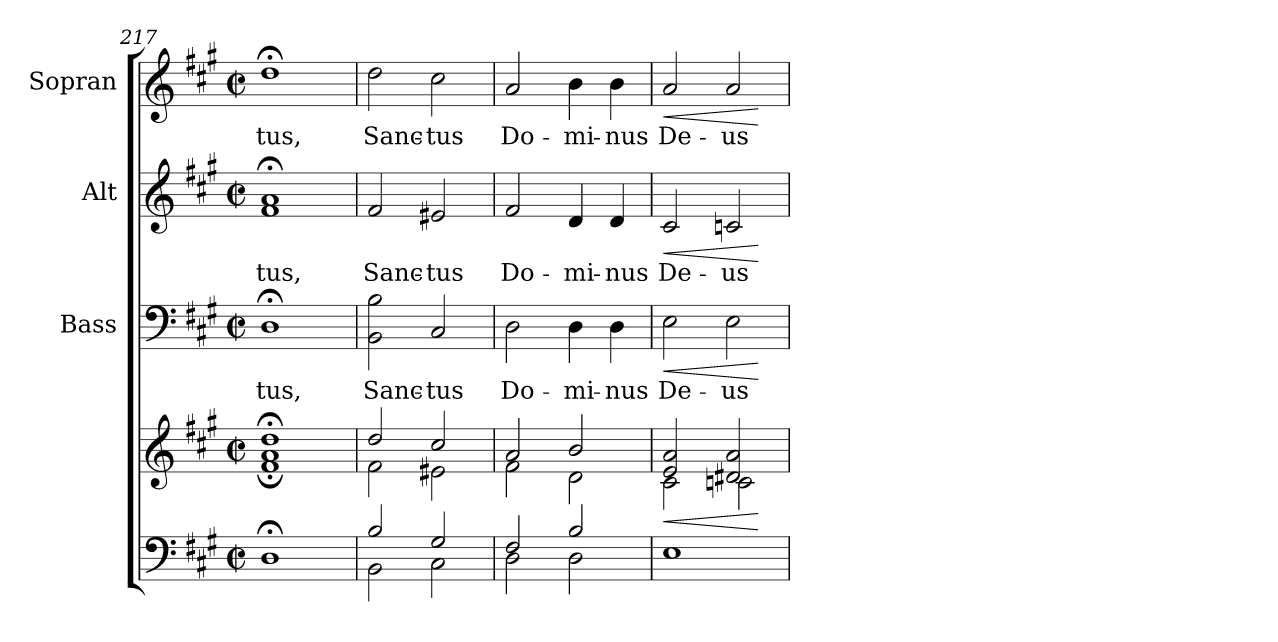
**kern	**kern	**dynam	**kern	**text	**dynam	**kern	**text	**dynam	**kern	**text	**dynam
*part4	*part4	*part4	*part3	*part3	*part3	*part2	*part2	*part2	*part1	*part1	*part1
*staff5	*staff4	*staff4/5	*staff3	*staff3	*staff3	*staff2	*staff2	*staff2	*staff1	*staff1	*staff1
*	*	*	*I"Bass	*	*	*I"Alt	*	*	*I"Sopran	*	*
*	*	*	*I'B.	*	*	*I'A.	*	*	*I'S.	*	*
*clefF4	*clefG2	*	*clefF4	*	*	*clefG2	*	*	*clefG2	*	*
*k[f#c#g#]	*k[f#c#g#]	*	*k[f#c#g#]	*	*	*k[f#c#g#]	*	*	*k[f#c#g#]	*	*
*A:	*A:	*	*A:	*	*	*A:	*	*	*A:	*	*
*M2/2	*M2/2	*	*M2/2	*	*	*M2/2	*	*	*M2/2	*	*
*met(c|)	*met(c|)	*	*met(c|)	*	*	*met(c|)	*	*	*met(c|)	*	*
=217	=217	=217	=217	=217	=217	=217	=217	=217	=217	=217	=217
*	*^	*	*	*	*	*	*	*	*	*	*
!	!	!	!	!	!LO:LY:b	!	!	!LO:LY:b	!	!	!LO:LY:b	!
1D;<	1dd;<	1f#;< 1a;<	.	1D;<	-tus,	.	1f#;< 1a;<	-tus,	.	1dd;<	-tus,	.
!!LO:LB:g=z
=218	=218	=218	=218	=218	=218	=218	=218	=218	=218	=218	=218	=218
*^	*	*	*	*	*	*	*	*	*	*	*	*
!	!	!	!	!	!	!LO:LY:b	!	!	!LO:LY:b	!	!	!LO:LY:b	!
2B/	2BB\	2dd/	2f#\	.	2BB\ 2B\	Sanc-	.	2f#/	Sanc-	.	2dd\	Sanc-	.
!	!	!	!	!	!	!LO:LY:b	!	!	!LO:LY:b	!	!	!LO:LY:b	!
2G#/	2C#\	2cc#/	2e#X\	.	2C#/	-tus	.	2e#X/	-tus	.	2cc#\	-tus	.
=219	=219	=219	=219	=219	=219	=219	=219	=219	=219	=219	=219	=219	=219
!	!	!	!	!	!	!LO:LY:b	!	!	!LO:LY:b	!	!	!LO:LY:b	!
2F#/	2D\	2a/	2f#\	.	2D\	Do-	.	2f#/	Do-	.	2a/	Do-	.
!	!	!	!	!	!	!LO:LY:b	!	!	!LO:LY:b	!	!	!LO:LY:b	!
2B/	2D\	2b/	2d\	.	4D\	-mi-	.	4d/	-mi-	.	4b\	-mi-	.
!	!	!	!	!	!	!LO:LY:b	!	!	!LO:LY:b	!	!	!LO:LY:b	!
.	.	.	.	.	4D\	-nus	.	4d/	-nus	.	4b\	-nus	.
*v	*v	*	*	*	*	*	*	*	*	*	*	*	*
=220	=220	=220	=220	=220	=220	=220	=220	=220	=220	=220	=220	=220
!	!	!	!LO:HP:b	!	!LO:LY:b	!LO:HP:b	!	!LO:LY:b	!LO:HP:b	!	!LO:LY:b	!LO:HP:b
1E	2e/ 2a/	2c#\	<	2E\	De-	<	2c#/	De-	<	2a/	De-	<
!	!	!	!	!	!LO:LY:b	!	!	!LO:LY:b	!	!	!LO:LY:b	!
.	2d#X/ 2a/	2cn\	.	2E\	-us	.	2cn/	-us	.	2a/	-us	.
*	*v	*v	*	*	*	*	*	*	*	*	*	*
.	.	[	.	.	[	.	.	[	.	.	[
=	=	=	=	=	=	=	=	=	=	=	=
*-	*-	*-	*-	*-	*-	*-	*-	*-	*-	*-	*-
